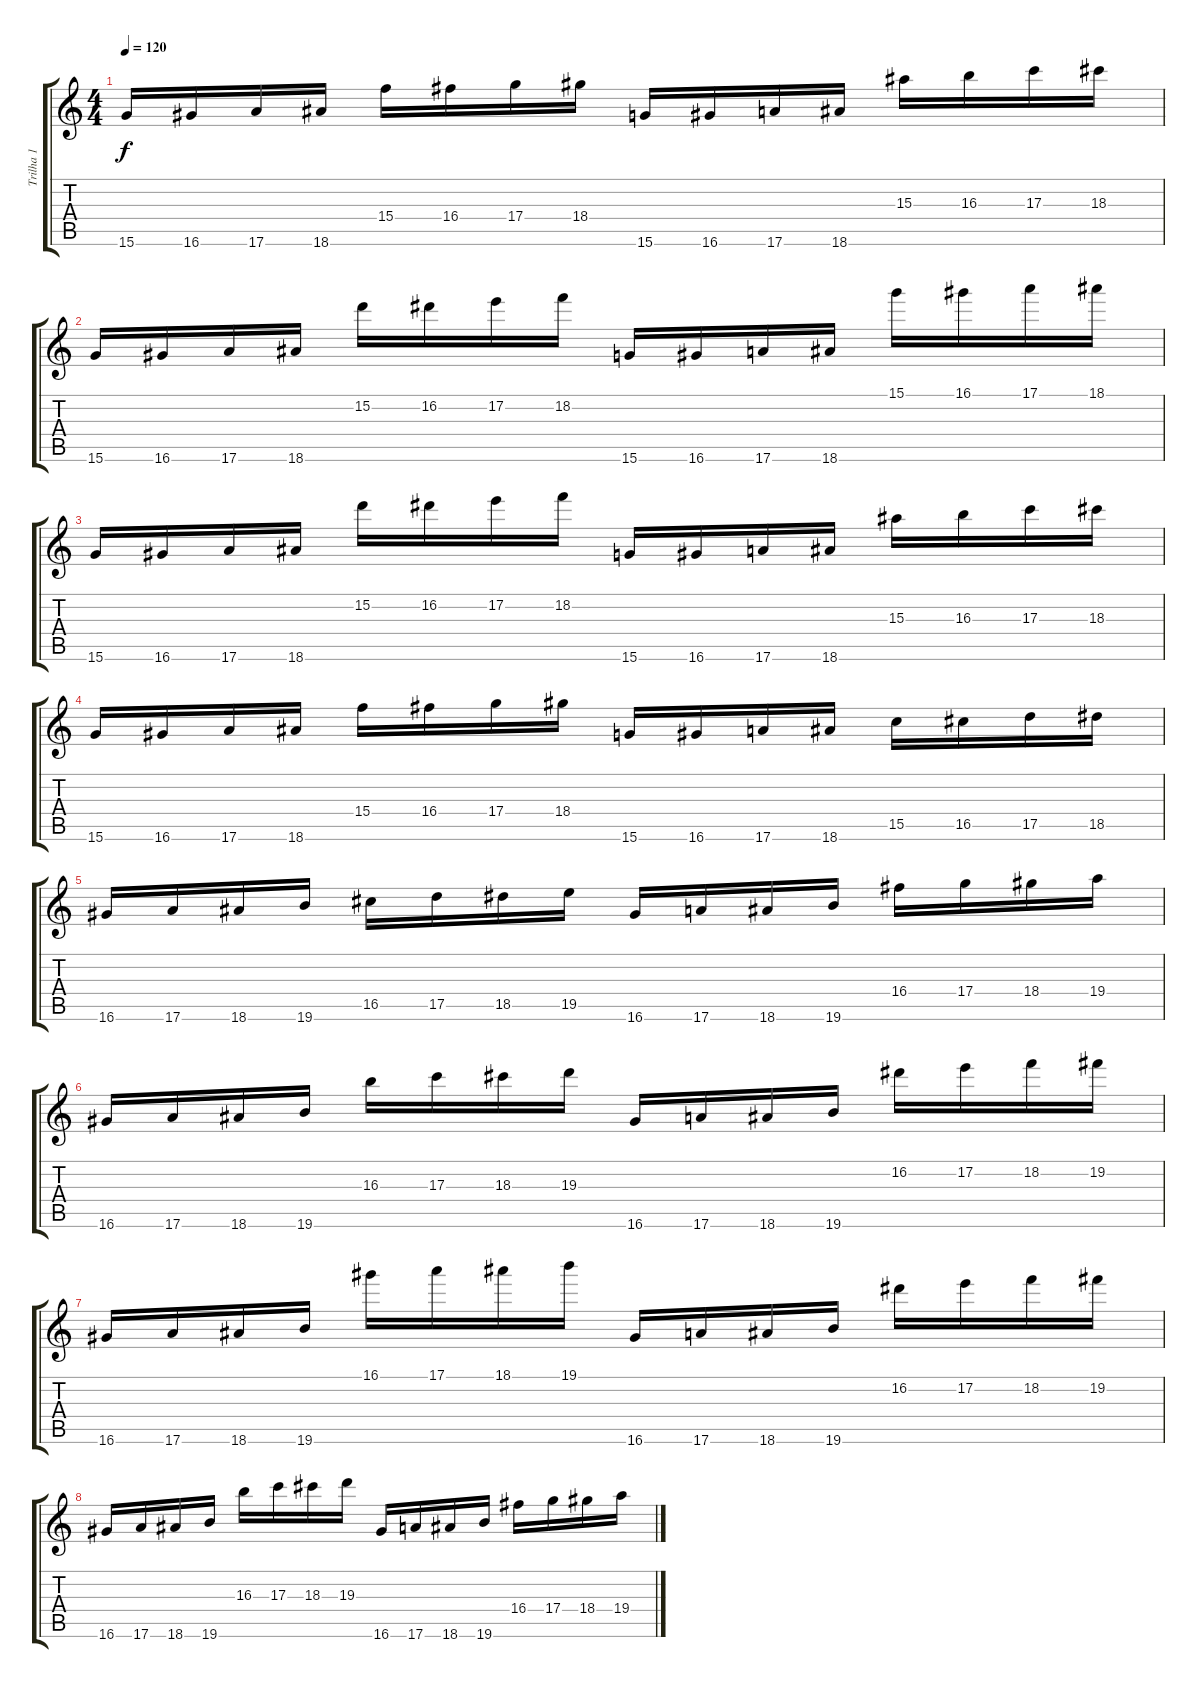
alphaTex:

\track ("Trilha 1" "Trilha 1") {instrument overdrivenguitar}
\staff {score tabs}
\tuning (E4 B3 G3 D3 A2 E2) {hide}
\ts (4 4)
\tempo 120
\clef g2
\ks c
15.6.16{dy f} 16.6.16 17.6.16 18.6.16 15.4.16 16.4.16 17.4.16 18.4.16 15.6.16 16.6.16 17.6.16 18.6.16 15.3.16 16.3.16 17.3.16 18.3.16 |
15.6.16 16.6.16 17.6.16 18.6.16 15.2.16 16.2.16 17.2.16 18.2.16 15.6.16 16.6.16 17.6.16 18.6.16 15.1.16 16.1.16 17.1.16 18.1.16 |
15.6.16 16.6.16 17.6.16 18.6.16 15.2.16 16.2.16 17.2.16 18.2.16 15.6.16 16.6.16 17.6.16 18.6.16 15.3.16 16.3.16 17.3.16 18.3.16 |
15.6.16 16.6.16 17.6.16 18.6.16 15.4.16 16.4.16 17.4.16 18.4.16 15.6.16 16.6.16 17.6.16 18.6.16 15.5.16 16.5.16 17.5.16 18.5.16 |
16.6.16 17.6.16 18.6.16 19.6.16 16.5.16 17.5.16 18.5.16 19.5.16 16.6.16 17.6.16 18.6.16 19.6.16 16.4.16 17.4.16 18.4.16 19.4.16 |
16.6.16 17.6.16 18.6.16 19.6.16 16.3.16 17.3.16 18.3.16 19.3.16 16.6.16 17.6.16 18.6.16 19.6.16 16.2.16 17.2.16 18.2.16 19.2.16 |
16.6.16 17.6.16 18.6.16 19.6.16 16.1.16 17.1.16 18.1.16 19.1.16 16.6.16 17.6.16 18.6.16 19.6.16 16.2.16 17.2.16 18.2.16 19.2.16 |
16.6.16 17.6.16 18.6.16 19.6.16 16.3.16 17.3.16 18.3.16 19.3.16 16.6.16 17.6.16 18.6.16 19.6.16 16.4.16 17.4.16 18.4.16 19.4.16
